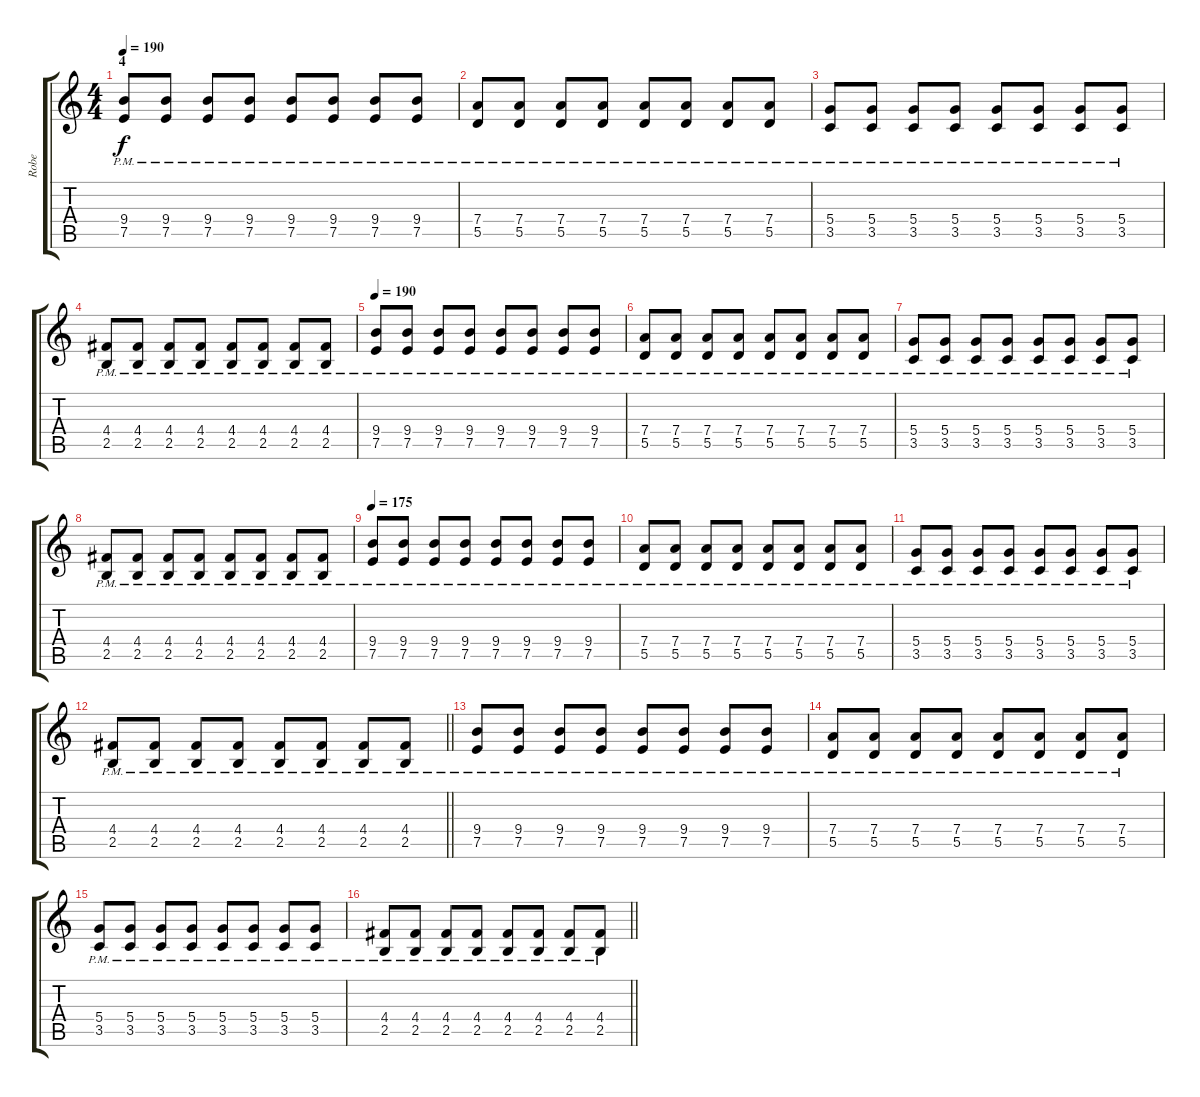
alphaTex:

\track ("Robe" "Robe") {instrument acousticguitarsteel}
\staff {score tabs}
\tuning (E4 B3 G3 D3 A2 E2) {hide}
\ts (4 4)
\section ("" "4")
\tempo 265
\tempo 190
\clef g2
\ks c
(9.4 7.5{pm}).8{dy f volume 7 instrument overdrivenguitar} (9.4 7.5{pm}).8 (9.4 7.5{pm}).8 (9.4 7.5{pm}).8 (9.4 7.5{pm}).8 (9.4 7.5{pm}).8 (9.4 7.5{pm}).8 (9.4 7.5{pm}).8 |
(7.4 5.5{pm}).8{instrument overdrivenguitar} (7.4 5.5{pm}).8 (7.4 5.5{pm}).8 (7.4 5.5{pm}).8 (7.4 5.5{pm}).8 (7.4 5.5{pm}).8 (7.4 5.5{pm}).8 (7.4 5.5{pm}).8 |
(5.4 3.5{pm}).8{instrument overdrivenguitar} (5.4 3.5{pm}).8 (5.4 3.5{pm}).8 (5.4 3.5{pm}).8 (5.4 3.5{pm}).8 (5.4 3.5{pm}).8 (5.4 3.5{pm}).8 (5.4 3.5{pm}).8 |
(4.4 2.5{pm}).8{instrument overdrivenguitar} (4.4 2.5{pm}).8 (4.4 2.5{pm}).8 (4.4 2.5{pm}).8 (4.4 2.5{pm}).8 (4.4 2.5{pm}).8 (4.4 2.5{pm}).8 (4.4 2.5{pm}).8 |
\tempo 190
(9.4 7.5{pm}).8 (9.4 7.5{pm}).8 (9.4 7.5{pm}).8 (9.4 7.5{pm}).8 (9.4 7.5{pm}).8 (9.4 7.5{pm}).8 (9.4 7.5{pm}).8 (9.4 7.5{pm}).8 |
(7.4 5.5{pm}).8{instrument overdrivenguitar} (7.4 5.5{pm}).8 (7.4 5.5{pm}).8 (7.4 5.5{pm}).8 (7.4 5.5{pm}).8 (7.4 5.5{pm}).8 (7.4 5.5{pm}).8 (7.4 5.5{pm}).8 |
(5.4 3.5{pm}).8{instrument overdrivenguitar} (5.4 3.5{pm}).8 (5.4 3.5{pm}).8 (5.4 3.5{pm}).8 (5.4 3.5{pm}).8 (5.4 3.5{pm}).8 (5.4 3.5{pm}).8 (5.4 3.5{pm}).8 |
(4.4 2.5{pm}).8{instrument overdrivenguitar} (4.4 2.5{pm}).8 (4.4 2.5{pm}).8 (4.4 2.5{pm}).8 (4.4 2.5{pm}).8 (4.4 2.5{pm}).8 (4.4 2.5{pm}).8 (4.4 2.5{pm}).8 |
\tempo 175
(9.4 7.5{pm}).8 (9.4 7.5{pm}).8 (9.4 7.5{pm}).8 (9.4 7.5{pm}).8 (9.4 7.5{pm}).8 (9.4 7.5{pm}).8 (9.4 7.5{pm}).8 (9.4 7.5{pm}).8 |
(7.4 5.5{pm}).8{instrument overdrivenguitar} (7.4 5.5{pm}).8 (7.4 5.5{pm}).8 (7.4 5.5{pm}).8 (7.4 5.5{pm}).8 (7.4 5.5{pm}).8 (7.4 5.5{pm}).8 (7.4 5.5{pm}).8 |
(5.4 3.5{pm}).8{instrument overdrivenguitar} (5.4 3.5{pm}).8 (5.4 3.5{pm}).8 (5.4 3.5{pm}).8 (5.4 3.5{pm}).8 (5.4 3.5{pm}).8 (5.4 3.5{pm}).8 (5.4 3.5{pm}).8 |
\barLineRight lightlight
(4.4 2.5{pm}).8{instrument overdrivenguitar} (4.4 2.5{pm}).8 (4.4 2.5{pm}).8 (4.4 2.5{pm}).8 (4.4 2.5{pm}).8 (4.4 2.5{pm}).8 (4.4 2.5{pm}).8 (4.4 2.5{pm}).8 |
(9.4 7.5{pm}).8 (9.4 7.5{pm}).8 (9.4 7.5{pm}).8 (9.4 7.5{pm}).8 (9.4 7.5{pm}).8 (9.4 7.5{pm}).8 (9.4 7.5{pm}).8 (9.4 7.5{pm}).8 |
(7.4 5.5{pm}).8{instrument overdrivenguitar} (7.4 5.5{pm}).8 (7.4 5.5{pm}).8 (7.4 5.5{pm}).8 (7.4 5.5{pm}).8 (7.4 5.5{pm}).8 (7.4 5.5{pm}).8 (7.4 5.5{pm}).8 |
(5.4 3.5{pm}).8{instrument overdrivenguitar} (5.4 3.5{pm}).8 (5.4 3.5{pm}).8 (5.4 3.5{pm}).8 (5.4 3.5{pm}).8 (5.4 3.5{pm}).8 (5.4 3.5{pm}).8 (5.4 3.5{pm}).8 |
\barLineRight lightlight
(4.4 2.5{pm}).8{instrument overdrivenguitar} (4.4 2.5{pm}).8 (4.4 2.5{pm}).8 (4.4 2.5{pm}).8 (4.4 2.5{pm}).8 (4.4 2.5{pm}).8 (4.4 2.5{pm}).8 (4.4 2.5{pm}).8
